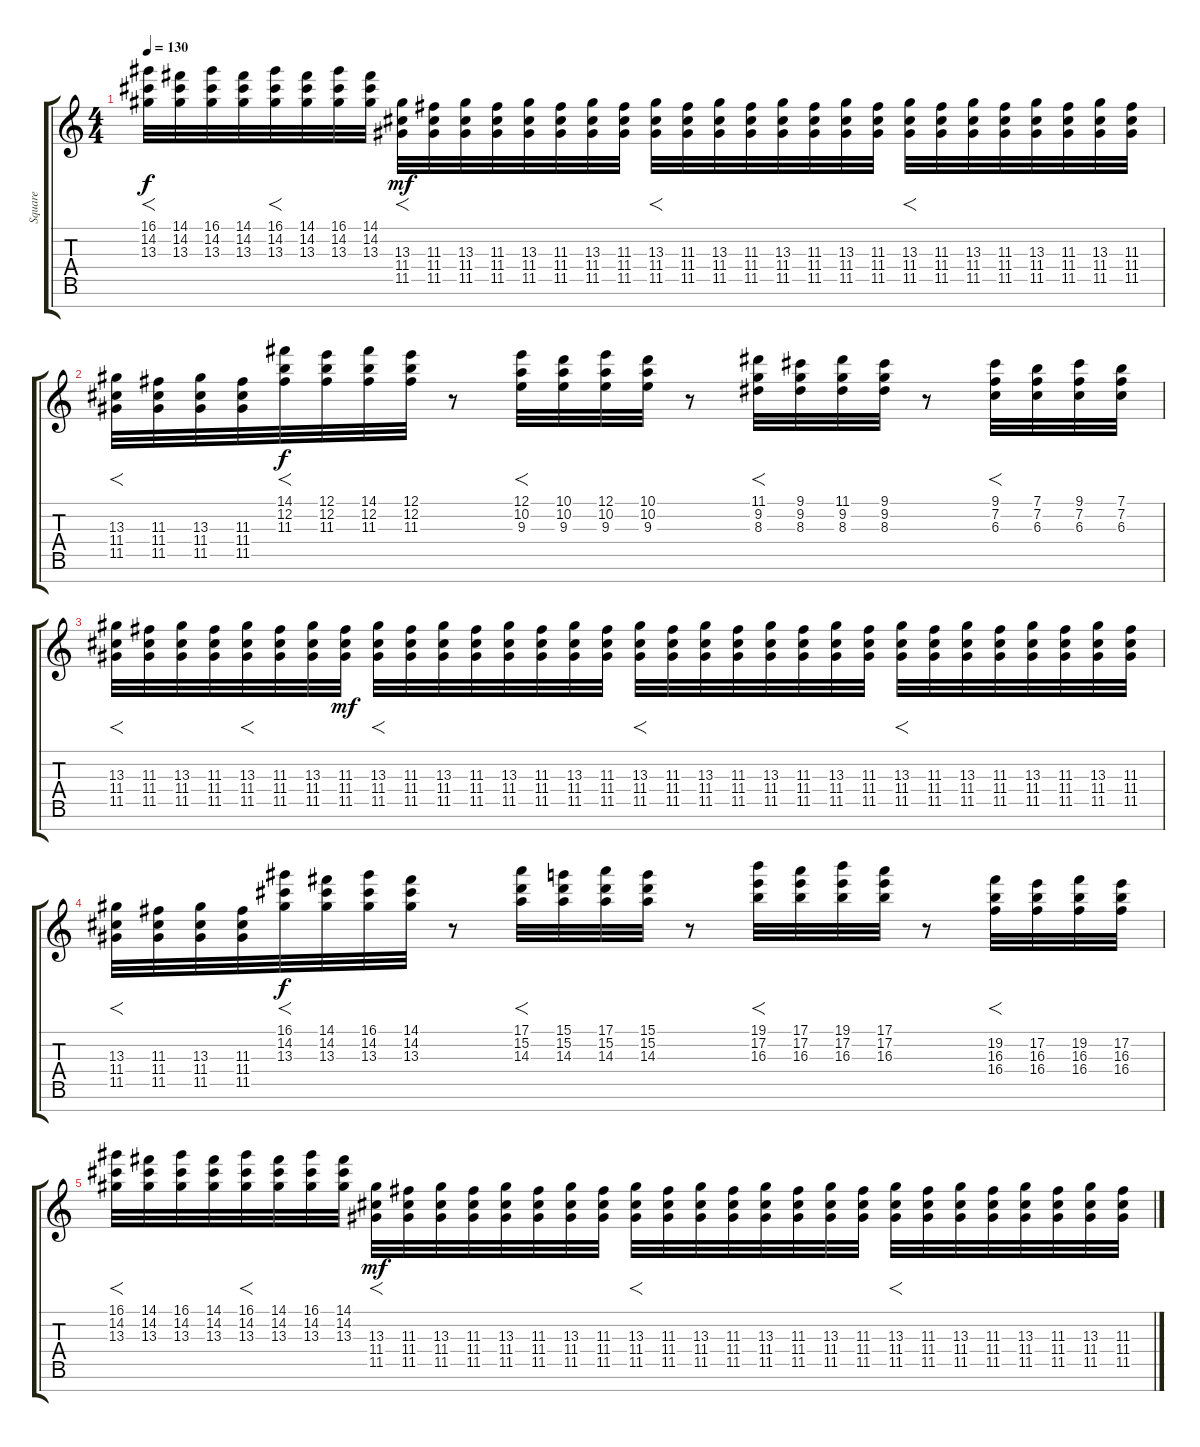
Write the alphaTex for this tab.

\track ("Square" "Square") {instrument electricguitarjazz}
\staff {score tabs}
\tuning (E4 B3 G3 D3 A2 E2 B1) {hide}
\ts (4 4)
\tempo 130
\clef g2
\ks c
(16.1 14.2 13.3).32{f dy f} (14.1 14.2 13.3).32 (16.1 14.2 13.3).32 (14.1 14.2 13.3).32 (16.1 14.2 13.3).32{f} (14.1 14.2 13.3).32 (16.1 14.2 13.3).32 (14.1 14.2 13.3).32 (13.3 11.4 11.5).32{f dy mf} (11.3 11.4 11.5).32 (13.3 11.4 11.5).32 (11.3 11.4 11.5).32 (13.3 11.4 11.5).32 (11.3 11.4 11.5).32 (13.3 11.4 11.5).32 (11.3 11.4 11.5).32 (13.3 11.4 11.5).32{f} (11.3 11.4 11.5).32 (13.3 11.4 11.5).32 (11.3 11.4 11.5).32 (13.3 11.4 11.5).32 (11.3 11.4 11.5).32 (13.3 11.4 11.5).32 (11.3 11.4 11.5).32 (13.3 11.4 11.5).32{f} (11.3 11.4 11.5).32 (13.3 11.4 11.5).32 (11.3 11.4 11.5).32 (13.3 11.4 11.5).32 (11.3 11.4 11.5).32 (13.3 11.4 11.5).32 (11.3 11.4 11.5).32 |
(13.3 11.4 11.5).32{f} (11.3 11.4 11.5).32 (13.3 11.4 11.5).32 (11.3 11.4 11.5).32 (14.1 12.2 11.3).32{f dy f} (12.1 12.2 11.3).32 (14.1 12.2 11.3).32 (12.1 12.2 11.3).32 r.8 (12.1 10.2 9.3).32{f} (10.1 10.2 9.3).32 (12.1 10.2 9.3).32 (10.1 10.2 9.3).32 r.8 (11.1 9.2 8.3).32{f} (9.1 9.2 8.3).32 (11.1 9.2 8.3).32 (9.1 9.2 8.3).32 r.8 (9.1 7.2 6.3).32{f} (7.1 7.2 6.3).32 (9.1 7.2 6.3).32 (7.1 7.2 6.3).32 |
(13.3 11.4 11.5).32{f} (11.3 11.4 11.5).32 (13.3 11.4 11.5).32 (11.3 11.4 11.5).32 (13.3 11.4 11.5).32{f} (11.3 11.4 11.5).32 (13.3 11.4 11.5).32 (11.3 11.4 11.5).32{dy mf} (13.3 11.4 11.5).32{f} (11.3 11.4 11.5).32 (13.3 11.4 11.5).32 (11.3 11.4 11.5).32 (13.3 11.4 11.5).32 (11.3 11.4 11.5).32 (13.3 11.4 11.5).32 (11.3 11.4 11.5).32 (13.3 11.4 11.5).32{f} (11.3 11.4 11.5).32 (13.3 11.4 11.5).32 (11.3 11.4 11.5).32 (13.3 11.4 11.5).32 (11.3 11.4 11.5).32 (13.3 11.4 11.5).32 (11.3 11.4 11.5).32 (13.3 11.4 11.5).32{f} (11.3 11.4 11.5).32 (13.3 11.4 11.5).32 (11.3 11.4 11.5).32 (13.3 11.4 11.5).32 (11.3 11.4 11.5).32 (13.3 11.4 11.5).32 (11.3 11.4 11.5).32 |
(13.3 11.4 11.5).32{f} (11.3 11.4 11.5).32 (13.3 11.4 11.5).32 (11.3 11.4 11.5).32 (16.1 14.2 13.3).32{f dy f} (14.1 14.2 13.3).32 (16.1 14.2 13.3).32 (14.1 14.2 13.3).32 r.8 (17.1 15.2 14.3).32{f} (15.1 15.2 14.3).32 (17.1 15.2 14.3).32 (15.1 15.2 14.3).32 r.8 (19.1 17.2 16.3).32{f} (17.1 17.2 16.3).32 (19.1 17.2 16.3).32 (17.1 17.2 16.3).32 r.8 (19.2 16.3 16.4).32{f} (17.2 16.3 16.4).32 (19.2 16.3 16.4).32 (17.2 16.3 16.4).32 |
(16.1 14.2 13.3).32{f} (14.1 14.2 13.3).32 (16.1 14.2 13.3).32 (14.1 14.2 13.3).32 (16.1 14.2 13.3).32{f} (14.1 14.2 13.3).32 (16.1 14.2 13.3).32 (14.1 14.2 13.3).32 (13.3 11.4 11.5).32{f dy mf} (11.3 11.4 11.5).32 (13.3 11.4 11.5).32 (11.3 11.4 11.5).32 (13.3 11.4 11.5).32 (11.3 11.4 11.5).32 (13.3 11.4 11.5).32 (11.3 11.4 11.5).32 (13.3 11.4 11.5).32{f} (11.3 11.4 11.5).32 (13.3 11.4 11.5).32 (11.3 11.4 11.5).32 (13.3 11.4 11.5).32 (11.3 11.4 11.5).32 (13.3 11.4 11.5).32 (11.3 11.4 11.5).32 (13.3 11.4 11.5).32{f} (11.3 11.4 11.5).32 (13.3 11.4 11.5).32 (11.3 11.4 11.5).32 (13.3 11.4 11.5).32 (11.3 11.4 11.5).32 (13.3 11.4 11.5).32 (11.3 11.4 11.5).32
